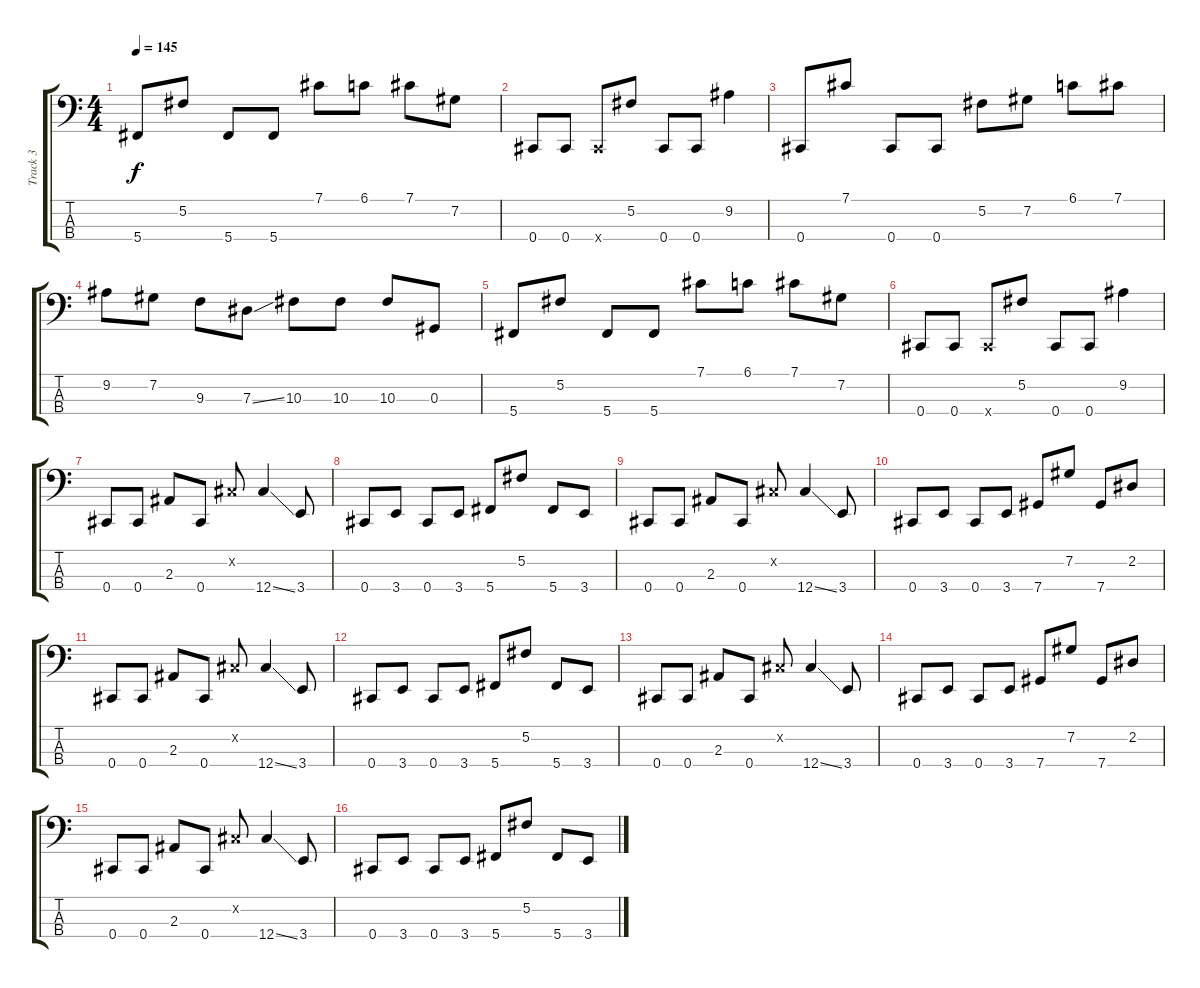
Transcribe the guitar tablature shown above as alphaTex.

\track ("Track 3" "Track 3") {instrument electricbassfinger}
\staff {score tabs}
\tuning (Gb2 Db2 Ab1 Db1) {hide}
\ts (4 4)
\tempo 145
\clef f4
\ks c
5.4.8{dy f} 5.2.8 5.4.8 5.4.8 7.1.8 6.1.8 7.1.8 7.2.8 |
0.4.8 0.4.8 0.4{x}.8 5.2.8 0.4.8 0.4.8 9.2.4 |
0.4.8 7.1.8 0.4.8 0.4.8 5.2.8 7.2.8 6.1.8 7.1.8 |
9.2.8 7.2.8 9.3.8 7.3{ss}.8 10.3.8 10.3.8 10.3.8 0.3.8 |
5.4.8 5.2.8 5.4.8 5.4.8 7.1.8 6.1.8 7.1.8 7.2.8 |
0.4.8 0.4.8 0.4{x}.8 5.2.8 0.4.8 0.4.8 9.2.4 |
0.4.8 0.4.8 2.3.8 0.4.8 0.2{x}.8{instrument slapbass1} 12.4{ss}.4 3.4.8{instrument electricbassfinger} |
0.4.8 3.4.8 0.4.8 3.4.8 5.4.8 5.2.8 5.4.8 3.4.8 |
0.4.8 0.4.8 2.3.8 0.4.8 0.2{x}.8{instrument slapbass1} 12.4{ss}.4 3.4.8{instrument electricbassfinger} |
0.4.8 3.4.8 0.4.8 3.4.8 7.4.8 7.2.8 7.4.8 2.2.8 |
0.4.8 0.4.8 2.3.8 0.4.8 0.2{x}.8{instrument slapbass1} 12.4{ss}.4 3.4.8{instrument electricbassfinger} |
0.4.8 3.4.8 0.4.8 3.4.8 5.4.8 5.2.8 5.4.8 3.4.8 |
0.4.8 0.4.8 2.3.8 0.4.8 0.2{x}.8{instrument slapbass1} 12.4{ss}.4 3.4.8{instrument electricbassfinger} |
0.4.8 3.4.8 0.4.8 3.4.8 7.4.8 7.2.8 7.4.8 2.2.8 |
0.4.8 0.4.8 2.3.8 0.4.8 0.2{x}.8{instrument slapbass1} 12.4{ss}.4 3.4.8{instrument electricbassfinger} |
0.4.8 3.4.8 0.4.8 3.4.8 5.4.8 5.2.8 5.4.8 3.4.8
